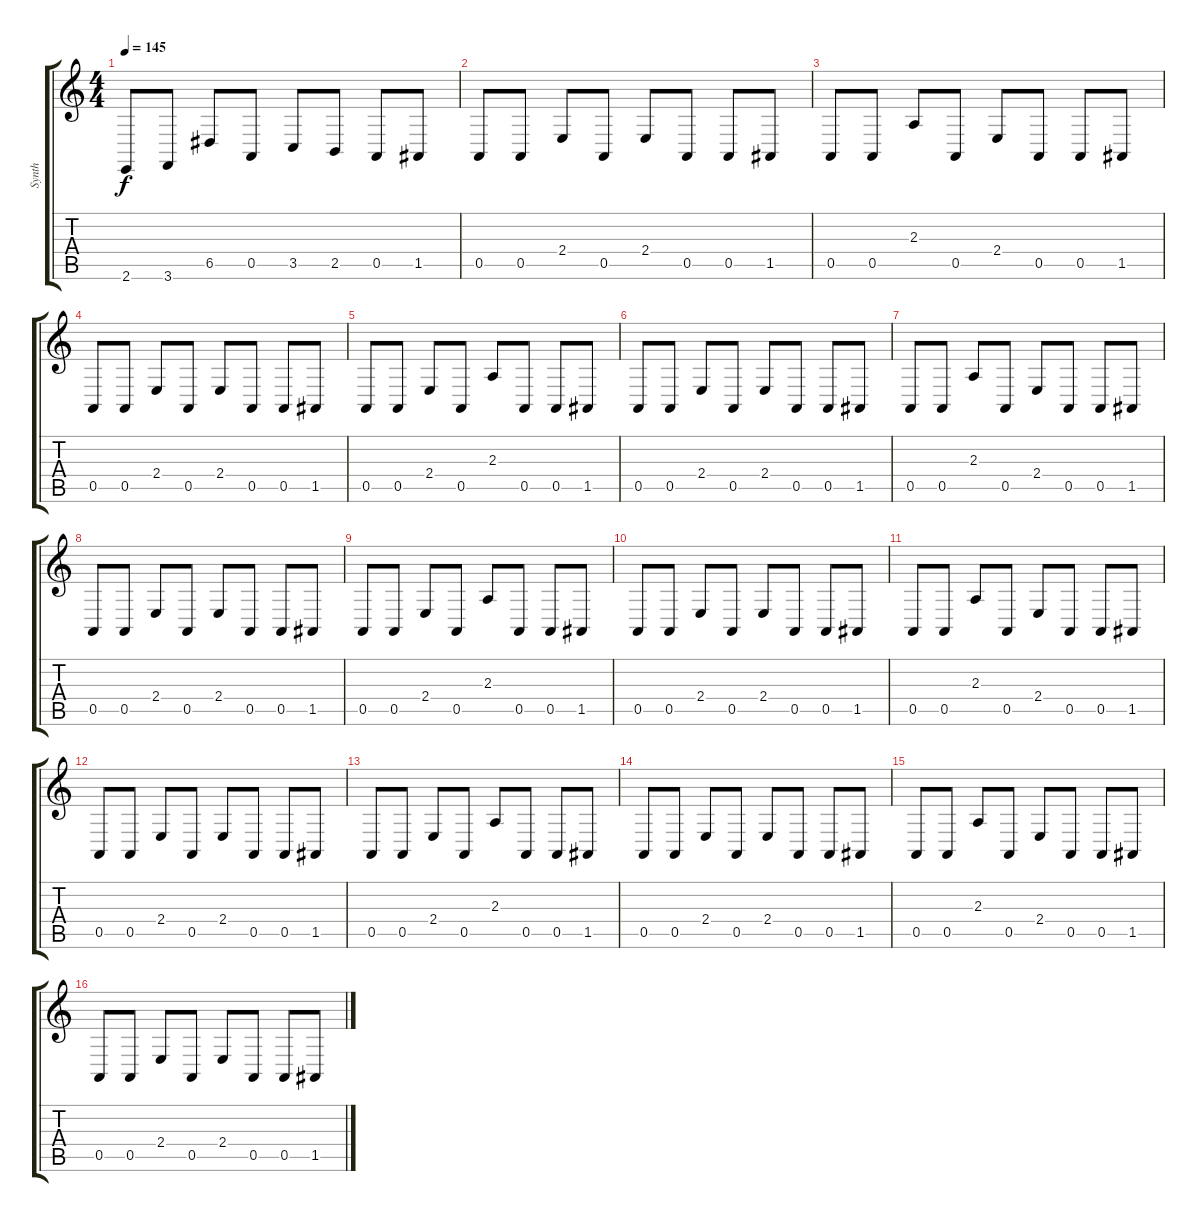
\track ("Synth" "Synth") {instrument lead8bassandlead}
\staff {score tabs}
\tuning (E4 B3 G3 D3 A2 D2) {hide}
\ts (4 4)
\tempo 145
\clef g2
\ks c
2.6.8{dy f instrument lead8bassandlead} 3.6.8 6.5.8 0.5.8 3.5.8 2.5.8 0.5.8 1.5.8 |
0.5.8 0.5.8 2.4.8 0.5.8 2.4.8 0.5.8 0.5.8 1.5.8 |
0.5.8 0.5.8 2.3.8 0.5.8 2.4.8 0.5.8 0.5.8 1.5.8 |
0.5.8 0.5.8 2.4.8 0.5.8 2.4.8 0.5.8 0.5.8 1.5.8 |
0.5.8 0.5.8 2.4.8 0.5.8 2.3.8 0.5.8 0.5.8 1.5.8 |
0.5.8 0.5.8 2.4.8 0.5.8 2.4.8 0.5.8 0.5.8 1.5.8 |
0.5.8 0.5.8 2.3.8 0.5.8 2.4.8 0.5.8 0.5.8 1.5.8 |
0.5.8 0.5.8 2.4.8 0.5.8 2.4.8 0.5.8 0.5.8 1.5.8 |
0.5.8 0.5.8 2.4.8 0.5.8 2.3.8 0.5.8 0.5.8 1.5.8 |
0.5.8 0.5.8 2.4.8 0.5.8 2.4.8 0.5.8 0.5.8 1.5.8 |
0.5.8 0.5.8 2.3.8 0.5.8 2.4.8 0.5.8 0.5.8 1.5.8 |
0.5.8 0.5.8 2.4.8 0.5.8 2.4.8 0.5.8 0.5.8 1.5.8 |
0.5.8 0.5.8 2.4.8 0.5.8 2.3.8 0.5.8 0.5.8 1.5.8 |
0.5.8 0.5.8 2.4.8 0.5.8 2.4.8 0.5.8 0.5.8 1.5.8 |
0.5.8 0.5.8 2.3.8 0.5.8 2.4.8 0.5.8 0.5.8 1.5.8 |
0.5.8 0.5.8 2.4.8 0.5.8 2.4.8 0.5.8 0.5.8 1.5.8
